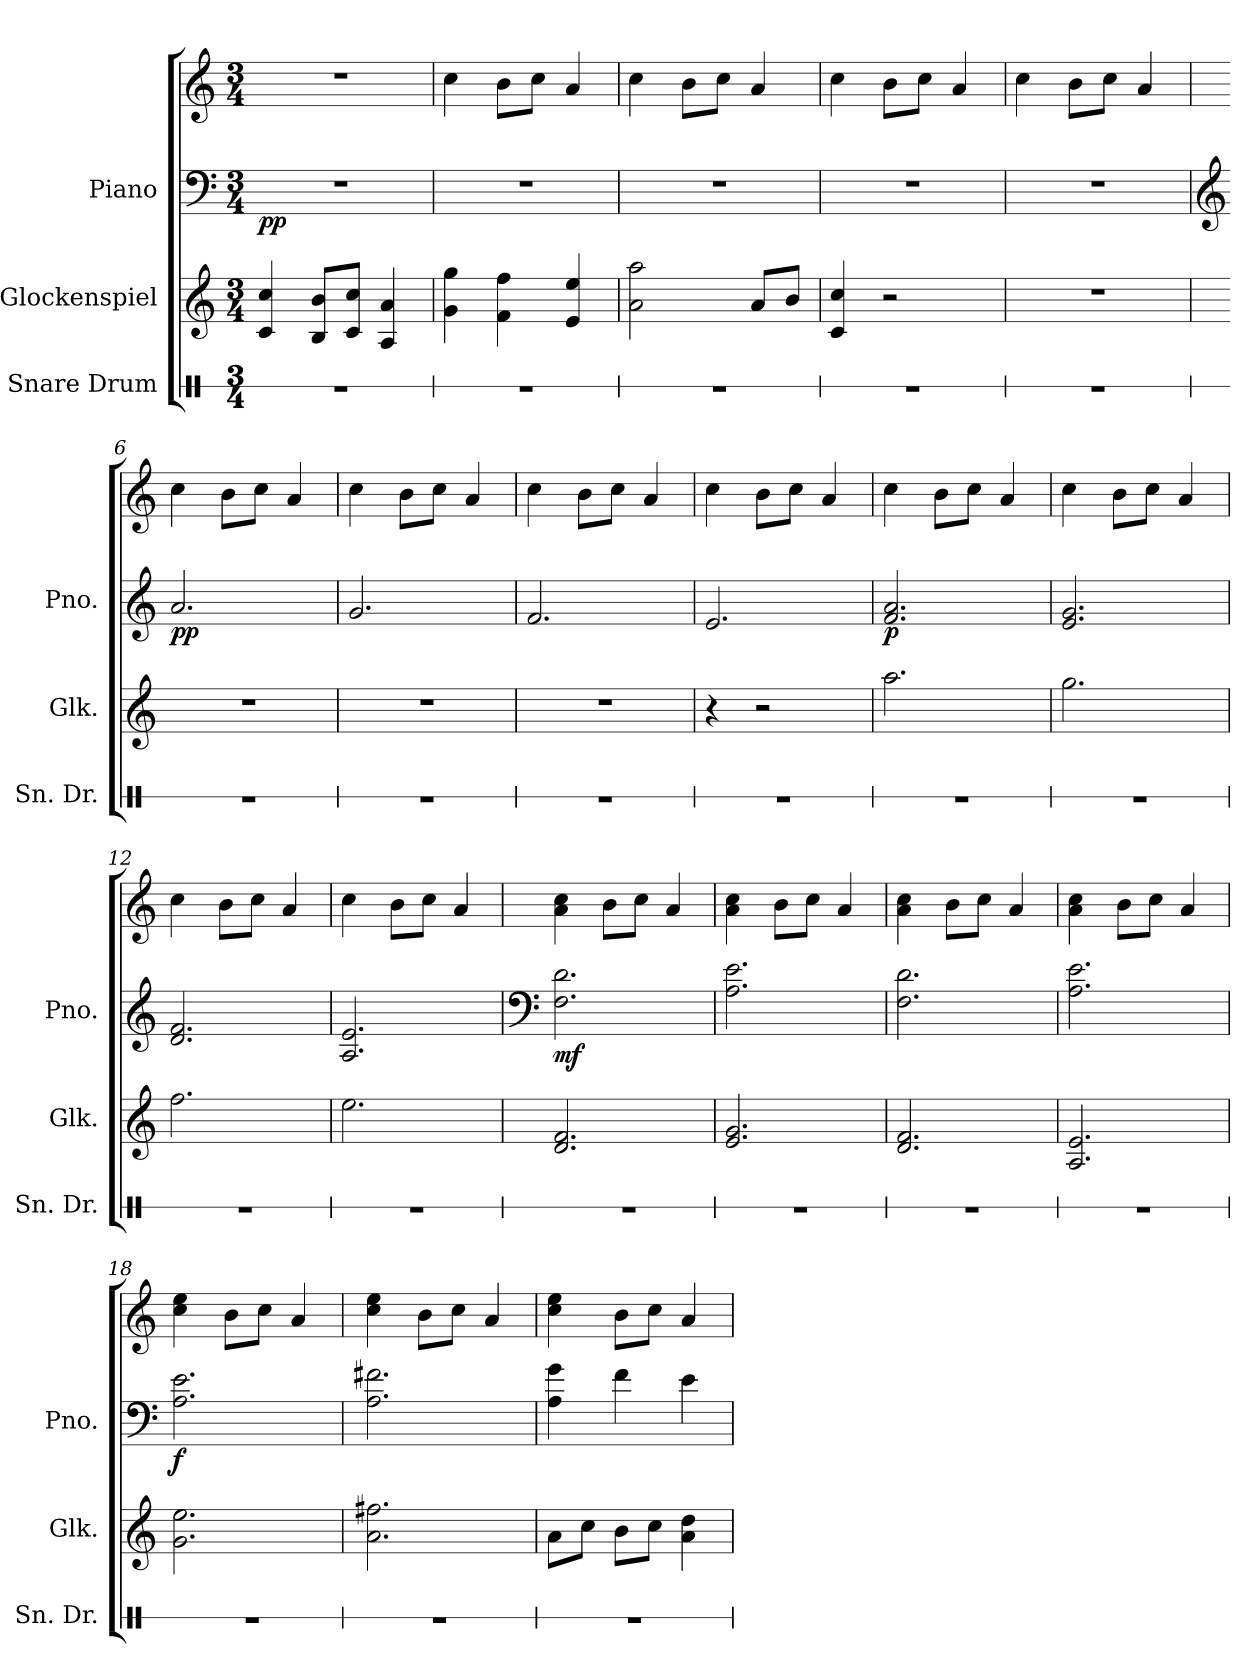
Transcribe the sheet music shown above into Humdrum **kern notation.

**kern	**kern	**kern	**kern	**dynam
*part3	*part2	*part1	*part1	*part1
*staff4	*staff3	*staff2	*staff1	*staff1/2
*I"Snare Drum	*I"Glockenspiel	*I"Piano	*	*
*I'Sn. Dr.	*I'Glk.	*I'Pno.	*	*
*stria1	*	*	*	*
*clefX	*clefG2	*clefF4	*clefG2	*
*	*ITrd-14c-24	*	*	*
*k[]	*k[]	*k[]	*k[]	*
*M3/4	*M3/4	*M3/4	*M3/4	*
=1	=1	=1	=1	=1
!	!	!	!	!LO:DY:b=2
2.r	4ccc/ 4cccc/	2.r	2.r	pp
.	8bb/ 8bbb/L	.	.	.
.	8ccc/ 8cccc/J	.	.	.
.	4aa/ 4aaa/	.	.	.
=2	=2	=2	=2	=2
2.r	4ggg\ 4gggg\	2.r	4cc\	.
.	4fff\ 4ffff\	.	8b\L	.
.	.	.	8cc\J	.
.	4eee/ 4eeee/	.	4a/	.
=3	=3	=3	=3	=3
2.r	2aaa\ 2aaaa\	2.r	4cc\	.
.	.	.	8b\L	.
.	.	.	8cc\J	.
.	8aaa/L	.	4a/	.
.	8bbb/J	.	.	.
=4	=4	=4	=4	=4
2.r	4ccc/ 4cccc/	2.r	4cc\	.
.	2r	.	8b\L	.
.	.	.	8cc\J	.
.	.	.	4a/	.
=5	=5	=5	=5	=5
2.r	2.r	2.r	4cc\	.
.	.	.	8b\L	.
.	.	.	8cc\J	.
.	.	.	4a/	.
=6	=6	=6	=6	=6
*	*	*clefG2	*	*
!	!	!	!	!LO:DY:b=2
2.r	2.r	2.a/	4cc\	pp
.	.	.	8b\L	.
.	.	.	8cc\J	.
.	.	.	4a/	.
=7	=7	=7	=7	=7
2.r	2.r	2.g/	4cc\	.
.	.	.	8b\L	.
.	.	.	8cc\J	.
.	.	.	4a/	.
=8	=8	=8	=8	=8
2.r	2.r	2.f/	4cc\	.
.	.	.	8b\L	.
.	.	.	8cc\J	.
.	.	.	4a/	.
=9	=9	=9	=9	=9
2.r	4r	2.e/	4cc\	.
.	2r	.	8b\L	.
.	.	.	8cc\J	.
.	.	.	4a/	.
!!LO:LB:g=z
=10	=10	=10	=10	=10
!	!	!	!	!LO:DY:b=2
2.r	2.aaaa\	2.f/ 2.a/	4cc\	p
.	.	.	8b\L	.
.	.	.	8cc\J	.
.	.	.	4a/	.
=11	=11	=11	=11	=11
2.r	2.gggg\	2.e/ 2.g/	4cc\	.
.	.	.	8b\L	.
.	.	.	8cc\J	.
.	.	.	4a/	.
=12	=12	=12	=12	=12
2.r	2.ffff\	2.d/ 2.f/	4cc\	.
.	.	.	8b\L	.
.	.	.	8cc\J	.
.	.	.	4a/	.
=13	=13	=13	=13	=13
2.r	2.eeee\	2.A/ 2.e/	4cc\	.
.	.	.	8b\L	.
.	.	.	8cc\J	.
.	.	.	4a/	.
=14	=14	=14	=14	=14
*	*	*clefF4	*	*
!	!	!	!	!LO:DY:b=2
2.r	2.ddd/ 2.fff/	2.F\ 2.d\	4a\ 4cc\	mf
.	.	.	8b\L	.
.	.	.	8cc\J	.
.	.	.	4a/	.
=15	=15	=15	=15	=15
2.r	2.eee/ 2.ggg/	2.A\ 2.e\	4a\ 4cc\	.
.	.	.	8b\L	.
.	.	.	8cc\J	.
.	.	.	4a/	.
=16	=16	=16	=16	=16
2.r	2.ddd/ 2.fff/	2.F\ 2.d\	4a\ 4cc\	.
.	.	.	8b\L	.
.	.	.	8cc\J	.
.	.	.	4a/	.
=17	=17	=17	=17	=17
2.r	2.aa/ 2.eee/	2.A\ 2.e\	4a\ 4cc\	.
.	.	.	8b\L	.
.	.	.	8cc\J	.
.	.	.	4a/	.
=18	=18	=18	=18	=18
!	!	!	!	!LO:DY:b=2
2.r	2.ggg\ 2.eeee\	2.A\ 2.e\	4cc\ 4ee\	f
.	.	.	8b\L	.
.	.	.	8cc\J	.
.	.	.	4a/	.
=19	=19	=19	=19	=19
2.r	2.aaa\ 2.ffff#X\	2.A\ 2.f#X\	4cc\ 4ee\	.
.	.	.	8b\L	.
.	.	.	8cc\J	.
.	.	.	4a/	.
!!LO:LB:g=z
=20	=20	=20	=20	=20
2.r	8aaa\L	4A\ 4g\	4cc\ 4ee\	.
.	8cccc\J	.	.	.
.	8bbb\L	4f\	8b\L	.
.	8cccc\J	.	8cc\J	.
.	4aaa\ 4dddd\	4e\	4a/	.
=	=	=	=	=
*-	*-	*-	*-	*-
